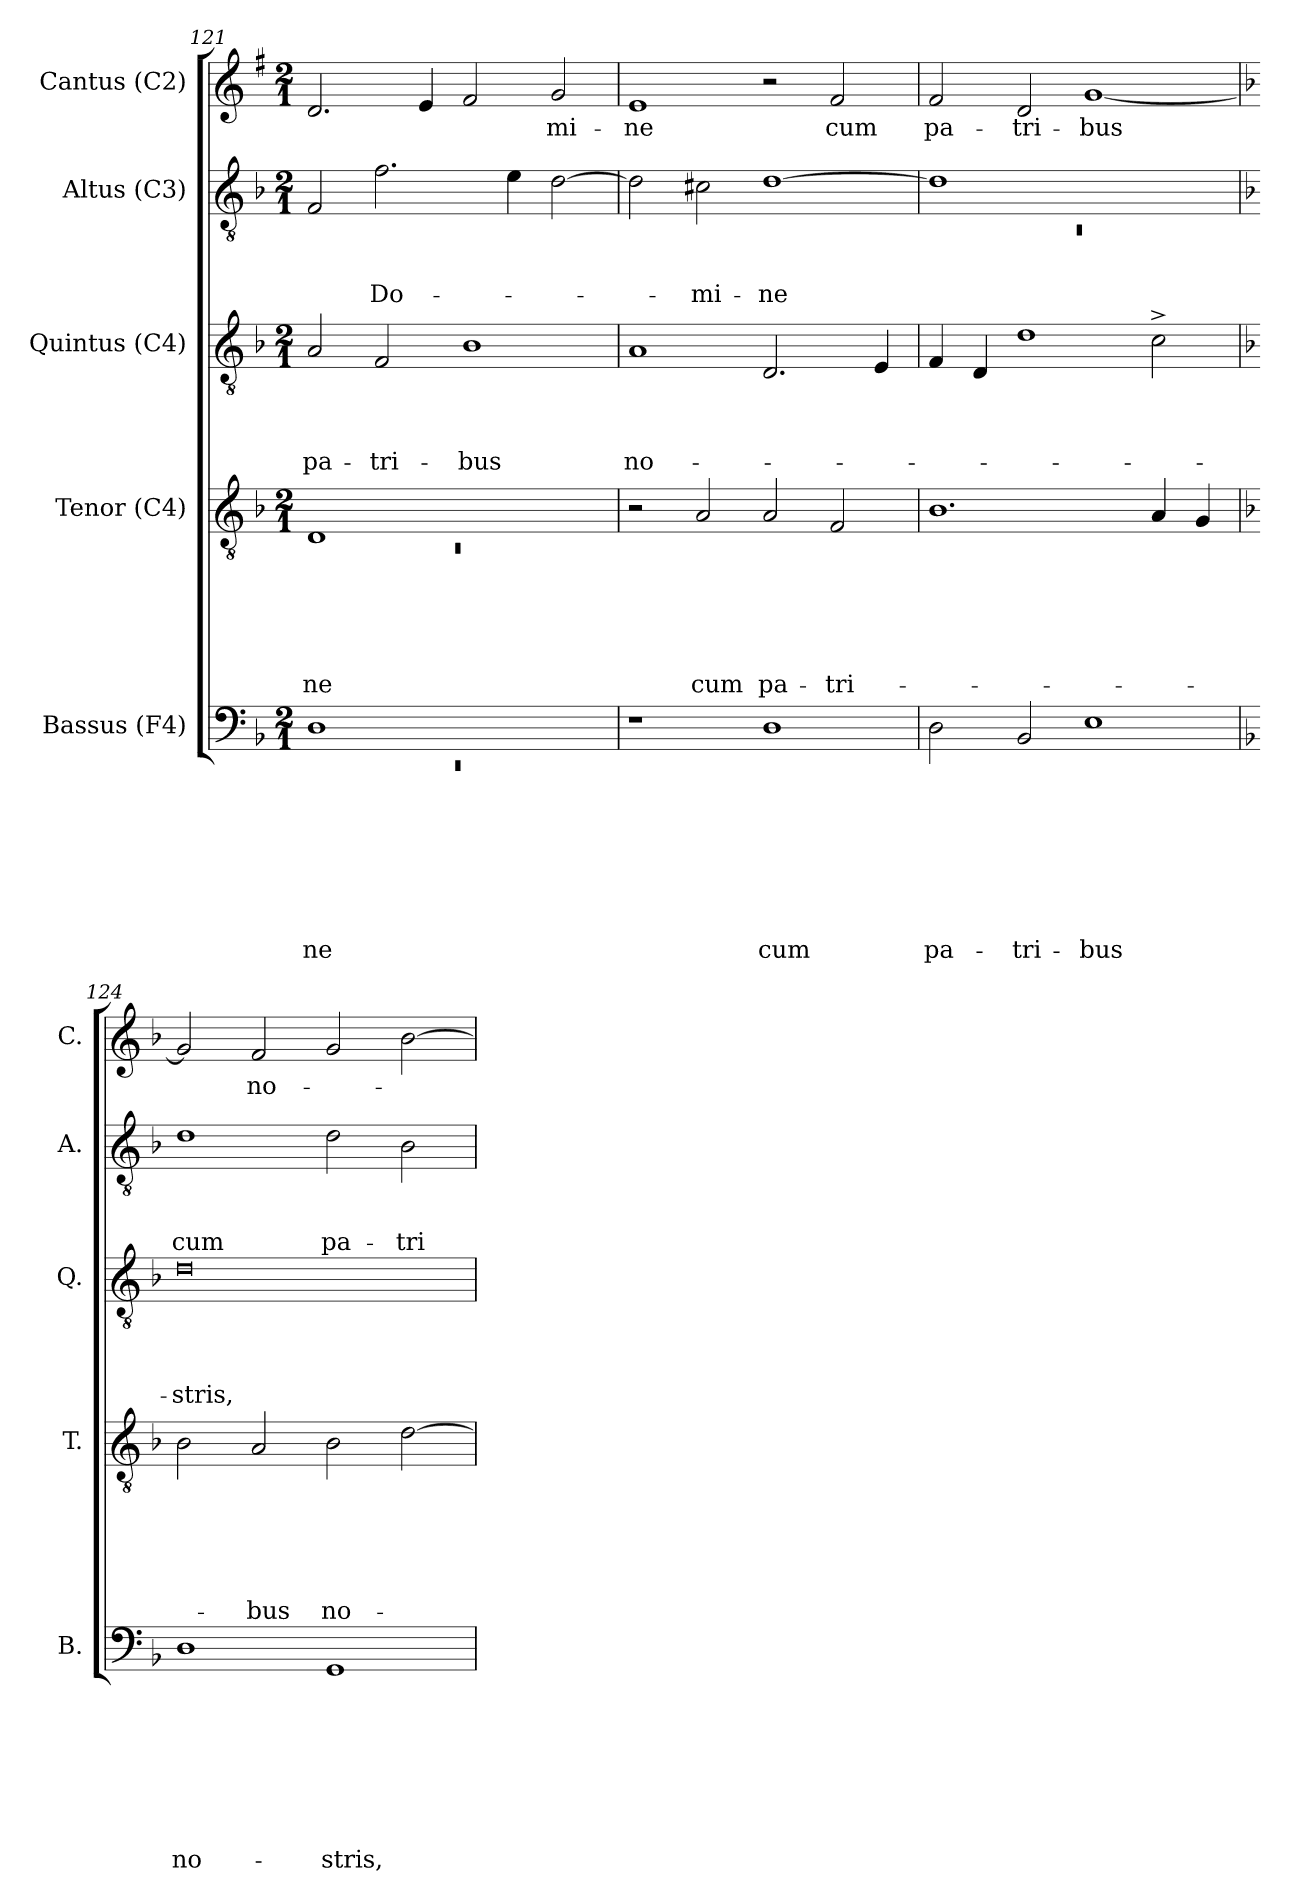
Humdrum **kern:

**kern	**text	**text	**text	**text	**text	**text	**text	**text	**kern	**text	**text	**text	**text	**text	**text	**kern	**text	**text	**text	**text	**kern	**text	**text	**text	**kern	**text
*part5	*part5	*part5	*part5	*part5	*part5	*part5	*part5	*part5	*part4	*part4	*part4	*part4	*part4	*part4	*part4	*part3	*part3	*part3	*part3	*part3	*part2	*part2	*part2	*part2	*part1	*part1
*staff5	*staff5	*staff5	*staff5	*staff5	*staff5	*staff5	*staff5	*staff5	*staff4	*staff4	*staff4	*staff4	*staff4	*staff4	*staff4	*staff3	*staff3	*staff3	*staff3	*staff3	*staff2	*staff2	*staff2	*staff2	*staff1	*staff1
*I"Bassus (F4)	*	*	*	*	*	*	*	*	*I"Tenor (C4)	*	*	*	*	*	*	*I"Quintus (C4)	*	*	*	*	*I"Altus (C3)	*	*	*	*I"Cantus (C2)	*
*I'B.	*	*	*	*	*	*	*	*	*I'T.	*	*	*	*	*	*	*I'Q.	*	*	*	*	*I'A.	*	*	*	*I'C.	*
*clefF4	*	*	*	*	*	*	*	*	*clefGv2	*	*	*	*	*	*	*clefGv2	*	*	*	*	*clefGv2	*	*	*	*clefG2	*
*k[b-]	*	*	*	*	*	*	*	*	*k[b-]	*	*	*	*	*	*	*k[b-]	*	*	*	*	*k[b-]	*	*	*	*k[f#]	*
*F:	*	*	*	*	*	*	*	*	*F:	*	*	*	*	*	*	*F:	*	*	*	*	*F:	*	*	*	*G:	*
*M2/1	*	*	*	*	*	*	*	*	*M2/1	*	*	*	*	*	*	*M2/1	*	*	*	*	*M2/1	*	*	*	*M2/1	*
=121	=121	=121	=121	=121	=121	=121	=121	=121	=121	=121	=121	=121	=121	=121	=121	=121	=121	=121	=121	=121	=121	=121	=121	=121	=121	=121
*^	*	*	*	*	*	*	*	*	*^	*	*	*	*	*	*	*	*	*	*	*	*	*	*	*	*	*
!	!LO:N:vis=1	!	!	!	!	!	!	!	!LO:LY:b	!	!LO:N:vis=1	!	!	!	!	!	!LO:LY:b	!	!	!	!	!LO:LY:b	!	!	!	!	!	!
1D	0rEE	.	.	.	.	.	.	.	-ne	1D	0rC	.	.	.	.	.	-ne	2A/	.	.	.	pa-	2F/	.	.	.	2.d/	.
!	!	!	!	!	!	!	!	!	!	!	!	!	!	!	!	!	!	!	!	!	!	!LO:LY:b	!	!	!	!LO:LY:b	!	!
.	.	.	.	.	.	.	.	.	.	.	.	.	.	.	.	.	.	2F/	.	.	.	-tri-	2.f\	.	.	Do-	.	.
.	.	.	.	.	.	.	.	.	.	.	.	.	.	.	.	.	.	.	.	.	.	.	.	.	.	.	4e/	.
!	!	!	!	!	!	!	!	!	!	!	!	!	!	!	!	!	!	!	!	!	!	!LO:LY:b	!	!	!	!	!	!
1ryy	.	.	.	.	.	.	.	.	.	1ryy	.	.	.	.	.	.	.	1B-	.	.	.	-bus	.	.	.	.	2f#/	.
.	.	.	.	.	.	.	.	.	.	.	.	.	.	.	.	.	.	.	.	.	.	.	4e\	.	.	.	.	.
!	!	!	!	!	!	!	!	!	!	!	!	!	!	!	!	!	!	!	!	!	!	!	!	!	!	!	!	!LO:LY:b
.	.	.	.	.	.	.	.	.	.	.	.	.	.	.	.	.	.	.	.	.	.	.	[>2d\	.	.	.	2g/	-mi-
*v	*v	*	*	*	*	*	*	*	*	*	*	*	*	*	*	*	*	*	*	*	*	*	*	*	*	*	*	*
*	*	*	*	*	*	*	*	*	*v	*v	*	*	*	*	*	*	*	*	*	*	*	*	*	*	*	*	*
=122	=122	=122	=122	=122	=122	=122	=122	=122	=122	=122	=122	=122	=122	=122	=122	=122	=122	=122	=122	=122	=122	=122	=122	=122	=122	=122
!	!	!	!	!	!	!	!	!	!	!	!	!	!	!	!	!	!	!	!	!LO:LY:b	!	!	!	!	!	!LO:LY:b
1r	.	.	.	.	.	.	.	.	2r	.	.	.	.	.	.	1A	.	.	.	no-	2d\]	.	.	.	1e	-ne
!	!	!	!	!	!	!	!	!	!	!	!	!	!	!	!LO:LY:b	!	!	!	!	!	!	!	!	!LO:LY:b	!	!
.	.	.	.	.	.	.	.	.	2A/	.	.	.	.	.	cum	.	.	.	.	.	2c#\	.	.	-mi-	.	.
!	!	!	!	!	!	!	!	!LO:LY:b	!	!	!	!	!	!	!LO:LY:b	!	!	!	!	!	!	!	!	!LO:LY:b	!	!
1D	.	.	.	.	.	.	.	cum	2A/	.	.	.	.	.	pa-	2.D/	.	.	.	.	[>1d	.	.	-ne	2r	.
!	!	!	!	!	!	!	!	!	!	!	!	!	!	!	!LO:LY:b	!	!	!	!	!	!	!	!	!	!	!LO:LY:b
.	.	.	.	.	.	.	.	.	2F/	.	.	.	.	.	-tri-	.	.	.	.	.	.	.	.	.	2f#/	cum
.	.	.	.	.	.	.	.	.	.	.	.	.	.	.	.	4E/	.	.	.	.	.	.	.	.	.	.
=123	=123	=123	=123	=123	=123	=123	=123	=123	=123	=123	=123	=123	=123	=123	=123	=123	=123	=123	=123	=123	=123	=123	=123	=123	=123	=123
*	*	*	*	*	*	*	*	*	*	*	*	*	*	*	*	*	*	*	*	*	*^	*	*	*	*	*
!	!	!	!	!	!	!	!	!LO:LY:b	!	!	!	!	!	!	!	!	!	!	!	!	!	!LO:N:vis=1	!	!	!	!	!LO:LY:b
2D\	.	.	.	.	.	.	.	pa-	1.B-	.	.	.	.	.	.	4F/	.	.	.	.	1d]	0rC	.	.	.	2f#/	pa-
.	.	.	.	.	.	.	.	.	.	.	.	.	.	.	.	4D/	.	.	.	.	.	.	.	.	.	.	.
!	!	!	!	!	!	!	!	!LO:LY:b	!	!	!	!	!	!	!	!	!	!	!	!	!	!	!	!	!	!	!LO:LY:b
2BB-/	.	.	.	.	.	.	.	-tri-	.	.	.	.	.	.	.	1d	.	.	.	.	.	.	.	.	.	2d/	-tri-
!	!	!	!	!	!	!	!	!LO:LY:b	!	!	!	!	!	!	!	!	!	!	!	!	!	!	!	!	!	!	!LO:LY:b
1E	.	.	.	.	.	.	.	-bus	.	.	.	.	.	.	.	.	.	.	.	.	1ryy	.	.	.	.	[<1g	-bus
.	.	.	.	.	.	.	.	.	4A/	.	.	.	.	.	.	2c^>\	.	.	.	.	.	.	.	.	.	.	.
.	.	.	.	.	.	.	.	.	4G/	.	.	.	.	.	.	.	.	.	.	.	.	.	.	.	.	.	.
*	*	*	*	*	*	*	*	*	*	*	*	*	*	*	*	*	*	*	*	*	*v	*v	*	*	*	*	*
!!LO:LB:g=z
=124	=124	=124	=124	=124	=124	=124	=124	=124	=124	=124	=124	=124	=124	=124	=124	=124	=124	=124	=124	=124	=124	=124	=124	=124	=124	=124
*	*	*	*	*	*	*	*	*	*	*	*	*	*	*	*	*	*	*	*	*	*	*	*	*	*k[b-]	*
*	*	*	*	*	*	*	*	*	*	*	*	*	*	*	*	*	*	*	*	*	*	*	*	*	*F:	*
!	!	!	!	!	!	!	!	!LO:LY:b	!	!	!	!	!	!	!	!	!	!	!	!LO:LY:b	!	!	!	!LO:LY:b	!	!
1D	.	.	.	.	.	.	.	no-	2B-\	.	.	.	.	.	.	0d	.	.	.	-stris,	1d	.	.	cum	2g/]	.
!	!	!	!	!	!	!	!	!	!	!	!	!	!	!	!LO:LY:b	!	!	!	!	!	!	!	!	!	!	!LO:LY:b
.	.	.	.	.	.	.	.	.	2A/	.	.	.	.	.	-bus	.	.	.	.	.	.	.	.	.	2f/	no-
!	!	!	!	!	!	!	!	!LO:LY:b	!	!	!	!	!	!	!LO:LY:b	!	!	!	!	!	!	!	!	!LO:LY:b	!	!
1GG	.	.	.	.	.	.	.	-stris,	2B-\	.	.	.	.	.	no-	.	.	.	.	.	2d\	.	.	pa-	2g/	.
!	!	!	!	!	!	!	!	!	!	!	!	!	!	!	!	!	!	!	!	!	!	!	!	!LO:LY:b	!	!
.	.	.	.	.	.	.	.	.	[>2d\	.	.	.	.	.	.	.	.	.	.	.	2B-\	.	.	-tri-	[>2b-\	.
=	=	=	=	=	=	=	=	=	=	=	=	=	=	=	=	=	=	=	=	=	=	=	=	=	=	=
*-	*-	*-	*-	*-	*-	*-	*-	*-	*-	*-	*-	*-	*-	*-	*-	*-	*-	*-	*-	*-	*-	*-	*-	*-	*-	*-
